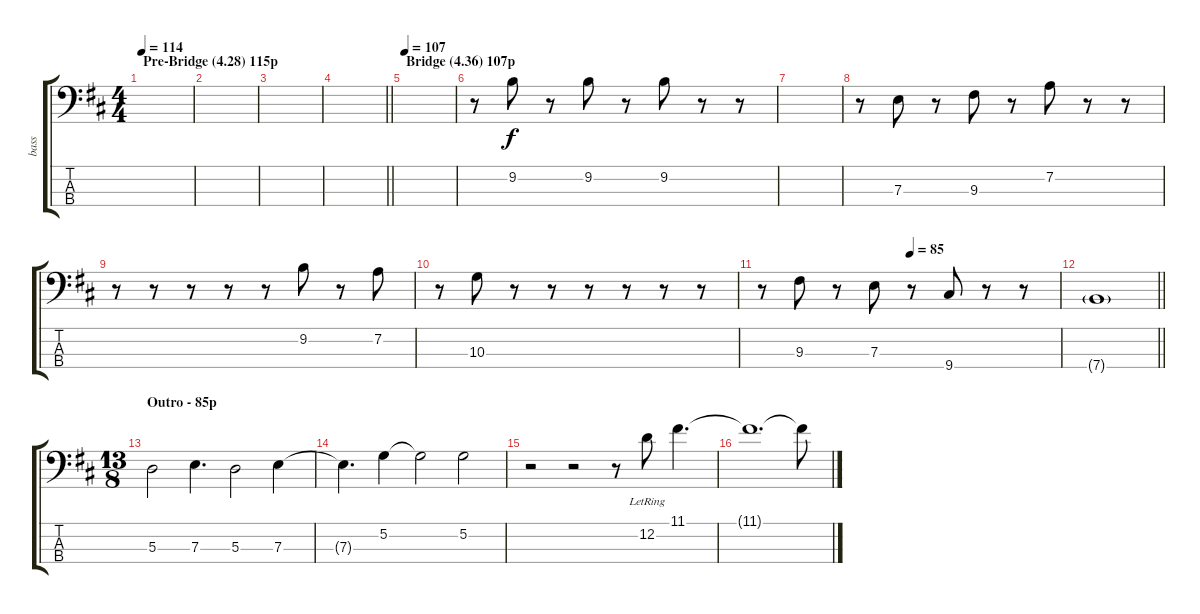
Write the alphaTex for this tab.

\track ("bass" "bass") {instrument electricbassfinger}
\staff {score tabs}
\tuning (G2 D2 A1 E1) {hide}
\ts (4 4)
\section ("" "Pre-Bridge (4.28) 115p")
\tempo 114
\clef f4
\ks d
|
|
|
\barLineRight lightlight
|
\section ("" "Bridge (4.36) 107p")
\tempo 107
|
r.8 9.2.8 r.8 9.2.8 r.8 9.2.8 r.8 r.8 |
|
r.8 7.3.8 r.8 9.3.8 r.8 7.2.8 r.8 r.8 |
r.8 r.8 r.8 r.8 r.8 9.2.8 r.8 7.2.8 |
r.8 10.3.8 r.8 r.8 r.8 r.8 r.8 r.8 |
\tempo (85 0.5)
r.8 9.3.8 r.8 7.3.8 r.8 9.4.8 r.8 r.8 |
\barLineRight lightlight
7.4{g}.1 |
\ts (13 8)
\section ("" "Outro - 85p")
5.3.2 7.3.4{d} 5.3.2 7.3.4 |
7.3{t}.4{d} 5.2.4 5.2{t}.2 5.2.2 |
r.2 r.2 r.8 12.2{lr}.8 11.1.4{d} |
11.1{t}.1{d} 11.1{t}.8
